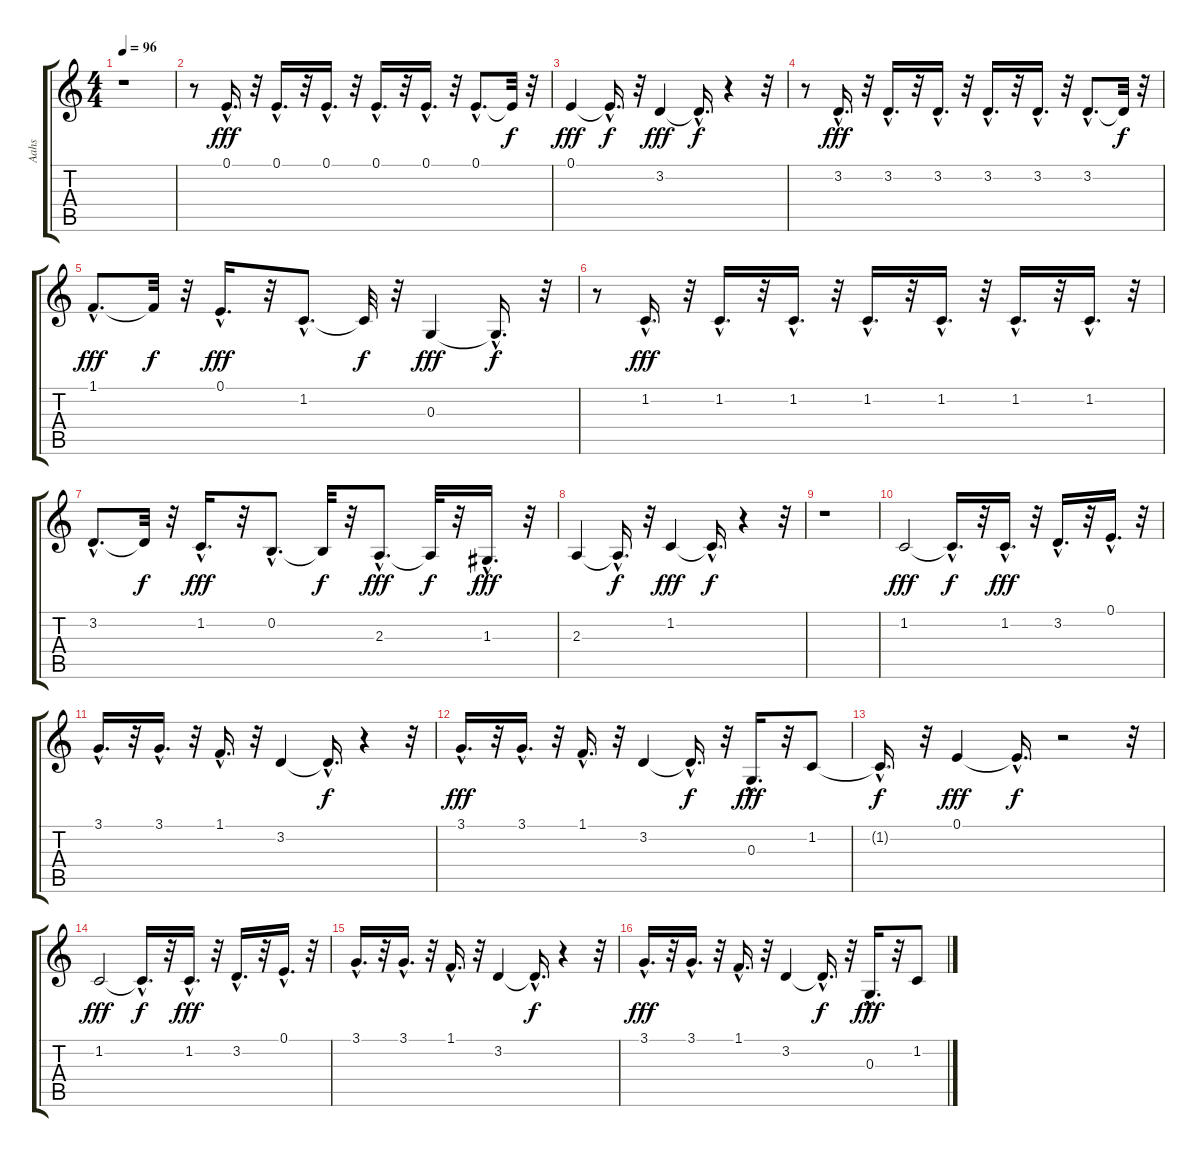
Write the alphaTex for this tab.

\track ("Aahs" "Aahs") {instrument choiraahs}
\staff {score tabs}
\tuning (E4 B3 G3 D3 A2 E2) {hide}
\ts (4 4)
\tempo 96
\clef g2
\ks c
r.1{dy f} |
r.8 0.1{hac}.16{d dy fff} r.32 0.1{hac}.16{d} r.32 0.1{hac}.16{d} r.32 0.1{hac}.16{d} r.32 0.1{hac}.16{d} r.32 0.1{hac}.8{d} 0.1{t}.32{dy f} r.32 |
0.1.4{dy fff} 0.1{hac t}.16{d dy f} r.32 3.2.4{dy fff} 3.2{hac t}.16{d dy f} r.4 r.32 |
r.8 3.2{hac}.16{d dy fff} r.32 3.2{hac}.16{d} r.32 3.2{hac}.16{d} r.32 3.2{hac}.16{d} r.32 3.2{hac}.16{d} r.32 3.2{hac}.8{d} 3.2{t}.32{dy f} r.32 |
1.1{hac}.8{d dy fff} 1.1{t}.32{dy f} r.32 0.1{hac}.16{d dy fff} r.32 1.2{hac}.8{d} 1.2{t}.32{dy f} r.32 0.3.4{dy fff} 0.3{hac t}.16{d dy f} r.32 |
r.8 1.2{hac}.16{d dy fff} r.32 1.2{hac}.16{d} r.32 1.2{hac}.16{d} r.32 1.2{hac}.16{d} r.32 1.2{hac}.16{d} r.32 1.2{hac}.16{d} r.32 1.2{hac}.16{d} r.32 |
3.2{hac}.8{d} 3.2{t}.32{dy f} r.32 1.2{hac}.16{d dy fff} r.32 0.2{hac}.8{d} 0.2{t}.32{dy f} r.32 2.3{hac}.8{d dy fff} 2.3{t}.32{dy f} r.32 1.3{hac}.16{d dy fff} r.32 |
2.3.4 2.3{hac t}.16{d dy f} r.32 1.2.4{dy fff} 1.2{hac t}.16{d dy f} r.4 r.32 |
r.1 |
1.2.2{dy fff} 1.2{hac t}.16{d dy f} r.32 1.2{hac}.16{d dy fff} r.32 3.2{hac}.16{d} r.32 0.1{hac}.16{d} r.32 |
3.1{hac}.16{d} r.32 3.1{hac}.16{d} r.32 1.1{hac}.16{d} r.32 3.2.4 3.2{hac t}.16{d dy f} r.4 r.32 |
3.1{hac}.16{d dy fff} r.32 3.1{hac}.16{d} r.32 1.1{hac}.16{d} r.32 3.2.4 3.2{hac t}.16{d dy f} r.32 0.3{hac}.16{d dy fff} r.32 1.2.8 |
1.2{hac t}.16{d dy f} r.32 0.1.4{dy fff} 0.1{hac t}.16{d dy f} r.2 r.32 |
1.2.2{dy fff} 1.2{hac t}.16{d dy f} r.32 1.2{hac}.16{d dy fff} r.32 3.2{hac}.16{d} r.32 0.1{hac}.16{d} r.32 |
3.1{hac}.16{d} r.32 3.1{hac}.16{d} r.32 1.1{hac}.16{d} r.32 3.2.4 3.2{hac t}.16{d dy f} r.4 r.32 |
3.1{hac}.16{d dy fff} r.32 3.1{hac}.16{d} r.32 1.1{hac}.16{d} r.32 3.2.4 3.2{hac t}.16{d dy f} r.32 0.3{hac}.16{d dy fff} r.32 1.2.8
